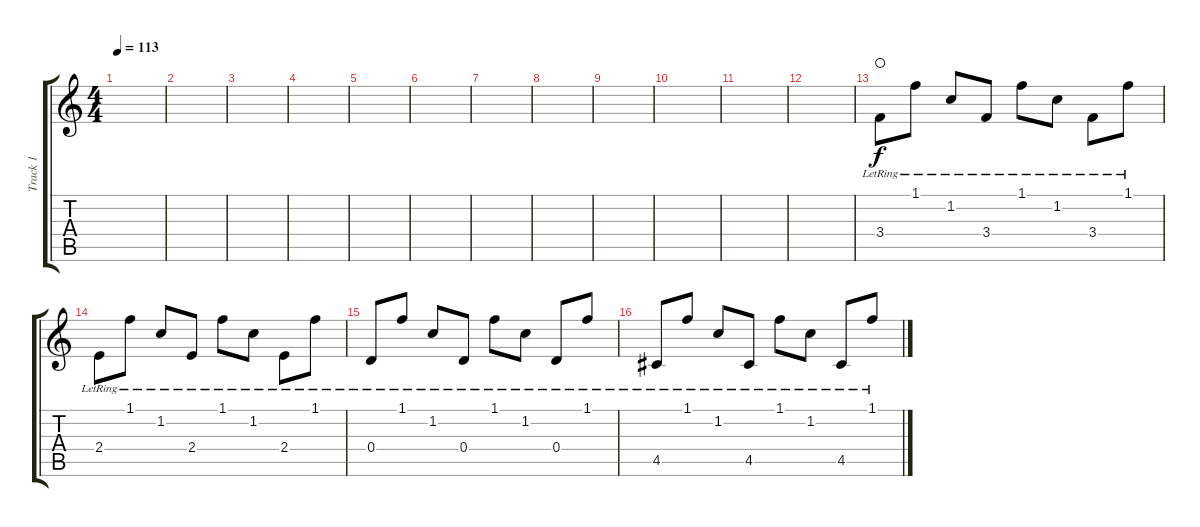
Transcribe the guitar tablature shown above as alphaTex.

\track ("Track 1" "Track 1") {instrument electricguitarclean}
\staff {score tabs}
\tuning (E4 B3 G3 D3 A2 E2) {hide}
\ts (4 4)
\tempo 113
\clef g2
\ks c
|
|
|
|
|
|
|
|
|
|
|
|
3.4{lr}.8{waho} 1.1{lr}.8 1.2{lr}.8 3.4{lr}.8 1.1{lr}.8 1.2{lr}.8 3.4{lr}.8 1.1{lr}.8 |
2.4{lr}.8 1.1{lr}.8 1.2{lr}.8 2.4{lr}.8 1.1{lr}.8 1.2{lr}.8 2.4{lr}.8 1.1{lr}.8 |
0.4{lr}.8 1.1{lr}.8 1.2{lr}.8 0.4{lr}.8 1.1{lr}.8 1.2{lr}.8 0.4{lr}.8 1.1{lr}.8 |
4.5{lr}.8 1.1{lr}.8 1.2{lr}.8 4.5{lr}.8 1.1{lr}.8 1.2{lr}.8 4.5{lr}.8 1.1{lr}.8
